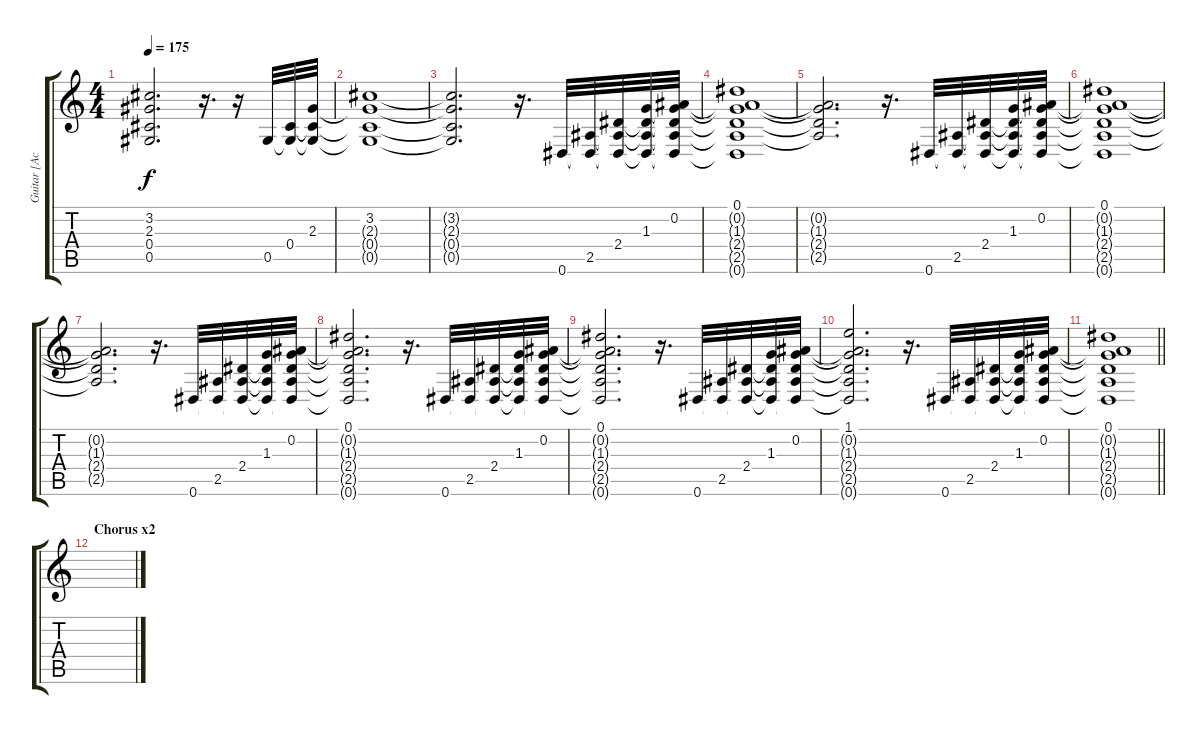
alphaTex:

\track ("Guitar [Acoustic]" "Guitar [Ac") {instrument acousticguitarsteel}
\staff {score tabs}
\tuning (Eb4 Bb3 Gb3 Db3 Ab2 Eb2) {hide}
\ts (4 4)
\tempo 175
\clef g2
\ks c
(3.2{t} 2.3{t} 0.4{t} 0.5{t}).2{d dy f} r.16{d} r.16 0.5.32 (0.4 0.5{t}).32 (2.3 0.4{t} 0.5{t}).32 |
(3.2 2.3{t} 0.4{t} 0.5{t}).1 |
(3.2{t} 2.3{t} 0.4{t} 0.5{t}).2{d} r.16{d} 0.6.32 (2.5 0.6{t}).32 (2.4 2.5{t} 0.6{t}).32 (1.3 2.4{t} 2.5{t} 0.6{t}).32 (0.2 1.3{t} 2.4{t} 2.5{t} 0.6{t}).32 |
(0.1 0.2{t} 1.3{t} 2.4{t} 2.5{t} 0.6{t}).1 |
(0.2{t} 1.3{t} 2.4{t} 2.5{t}).2{d} r.16{d} 0.6.32 (2.5 0.6{t}).32 (2.4 2.5{t} 0.6{t}).32 (1.3 2.4{t} 2.5{t} 0.6{t}).32 (0.2 1.3{t} 2.4{t} 2.5{t} 0.6{t}).32 |
(0.1 0.2{t} 1.3{t} 2.4{t} 2.5{t} 0.6{t}).1 |
(0.2{t} 1.3{t} 2.4{t} 2.5{t}).2{d} r.16{d} 0.6.32 (2.5 0.6{t}).32 (2.4 2.5{t} 0.6{t}).32 (1.3 2.4{t} 2.5{t} 0.6{t}).32 (0.2 1.3{t} 2.4{t} 2.5{t} 0.6{t}).32 |
(0.1 0.2{t} 1.3{t} 2.4{t} 2.5{t} 0.6{t}).2{d} r.16{d} 0.6.32 (2.5 0.6{t}).32 (2.4 2.5{t} 0.6{t}).32 (1.3 2.4{t} 2.5{t} 0.6{t}).32 (0.2 1.3{t} 2.4{t} 2.5{t} 0.6{t}).32 |
(0.1 0.2{t} 1.3{t} 2.4{t} 2.5{t} 0.6{t}).2{d} r.16{d} 0.6.32 (2.5 0.6{t}).32 (2.4 2.5{t} 0.6{t}).32 (1.3 2.4{t} 2.5{t} 0.6{t}).32 (0.2 1.3{t} 2.4{t} 2.5{t} 0.6{t}).32 |
(1.1 0.2{t} 1.3{t} 2.4{t} 2.5{t} 0.6{t}).2{d} r.16{d} 0.6.32 (2.5 0.6{t}).32 (2.4 2.5{t} 0.6{t}).32 (1.3 2.4{t} 2.5{t} 0.6{t}).32 (0.2 1.3{t} 2.4{t} 2.5{t} 0.6{t}).32 |
\barLineRight lightlight
(0.1 0.2{t} 1.3{t} 2.4{t} 2.5{t} 0.6{t}).1 |
\section ("" "Chorus x2")
